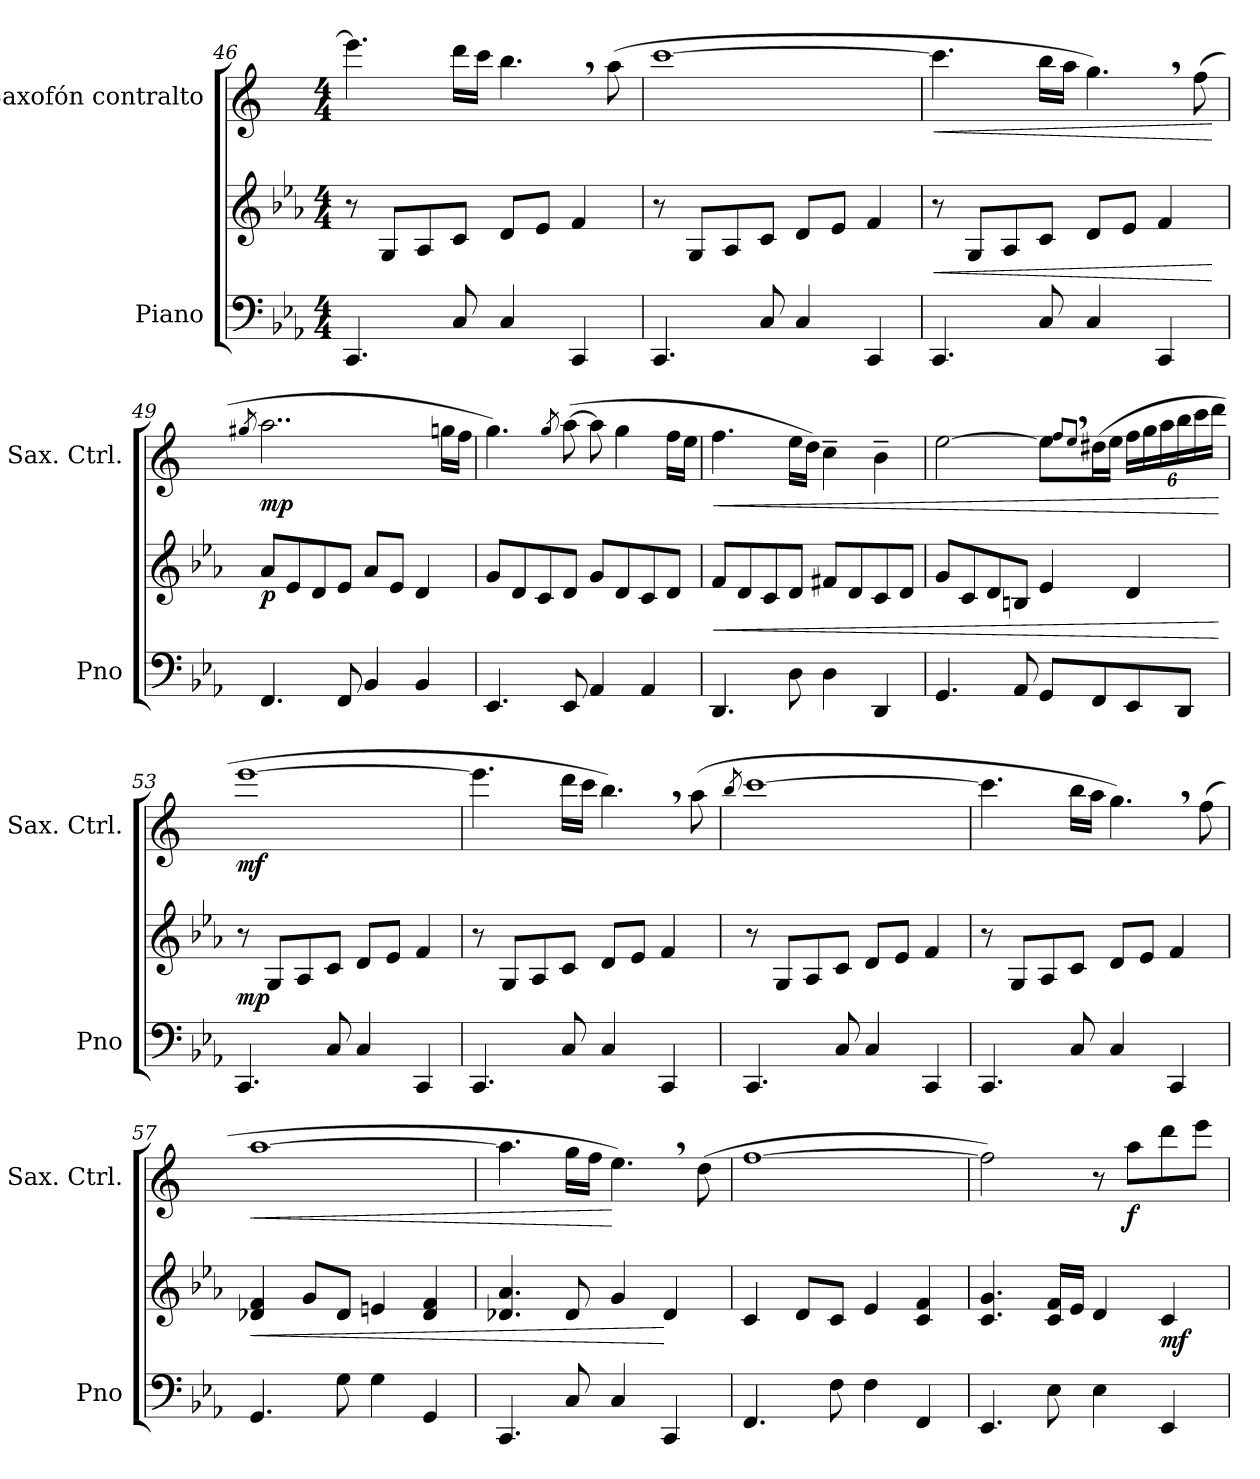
**kern	**kern	**dynam	**kern	**dynam
*part2	*part2	*part2	*part1	*part1
*staff3	*staff2	*staff2/3	*staff1	*staff1
*I"Piano	*	*	*I"Saxofón contralto	*
*I'Pno	*	*	*I'Sax. Ctrl.	*
*clefF4	*clefG2	*	*clefG2	*
*	*	*	*ITrd5c9	*
*k[b-e-a-]	*k[b-e-a-]	*	*k[b-e-a-]	*
*M4/4	*M4/4	*	*M4/4	*
=46	=46	=46	=46	=46
4.CC/	8r	.	4.gg\]	.
.	8G/L	.	.	.
.	8A-/	.	.	.
8C/	8c/J	.	16ff\LL	.
.	.	.	16ee-\JJ	.
4C/	8d/L	.	4.dd,\	.
.	8e-/J	.	.	.
4CC/	4f/	.	.	.
.	.	.	(8cc\	.
=47	=47	=47	=47	=47
4.CC/	8r	.	[1ee-	.
.	8G/L	.	.	.
.	8A-/	.	.	.
8C/	8c/J	.	.	.
4C/	8d/L	.	.	.
.	8e-/J	.	.	.
4CC/	4f/	.	.	.
!!LO:LB:g=z
=48	=48	=48	=48	=48
!	!	!LO:HP:b	!	!LO:HP:b
4.CC/	8r	<	4.ee-\]	<
.	8G/L	.	.	.
.	8A-/	.	.	.
8C/	8c/J	.	16dd\LL	.
.	.	.	16cc\JJ	.
4C/	8d/L	.	4.b-,\)	.
.	8e-/J	.	.	.
4CC/	4f/	.	.	.
.	.	.	(8a-\	.
.	.	[	.	[
=49	=49	=49	=49	=49
.	.	.	8qbn/	.
!	!	!LO:DY:b	!	!LO:DY:b
4.FF/	8a-/L	p	2..cc\	mp
.	8e-/	.	.	.
.	8d/	.	.	.
8FF/	8e-/J	.	.	.
4BB-/	8a-/L	.	.	.
.	8e-/J	.	.	.
4BB-/	4d/	.	.	.
.	.	.	16b-X\LL	.
.	.	.	16a-\JJ	.
=50	=50	=50	=50	=50
4.EE-/	8g/L	.	4.b-\)	.
.	8d/	.	.	.
.	8c/	.	.	.
.	.	.	8qb-/	.
8EE-/	8d/J	.	([8cc\	.
4AA-/	8g/L	.	8cc\]	.
.	8d/	.	4b-\	.
4AA-/	8c/	.	.	.
.	8d/J	.	16a-\LL	.
.	.	.	16g\JJ	.
=51	=51	=51	=51	=51
!	!	!LO:HP:b	!	!LO:HP:b
4.DD/	8f/L	<	4.a-\	<
.	8d/	.	.	.
.	8c/	.	.	.
8D\	8d/J	.	16g\LL	.
.	.	.	16f\JJ)	.
4D\	8f#X/L	.	4e-~\	.
.	8d/	.	.	.
4DD/	8c/	.	4d~\	.
.	8d/J	.	.	.
!!LO:LB:g=z
=52	=52	=52	=52	=52
4.GG/	8g/L	.	[2g\	.
.	8c/	.	.	.
.	8d/	.	.	.
8AA-/	8Bn/J	.	.	.
8GG/L	4e-/	.	8g,\L]	.
.	.	.	8qa-/L	.
.	.	.	8qg/J	.
8FF/	.	.	(16f#X\L	.
.	.	.	16g\JJ	.
*	*	*	*Xbrackettup	*
8EE-/	4d/	.	24a-\LL	.
.	.	.	24b-\	.
.	.	.	24cc\	.
8DD/J	.	.	24dd\	.
.	.	.	24ee-\	.
.	.	.	24ff\JJ	.
.	.	[	.	[
=53	=53	=53	=53	=53
!	!	!LO:DY:b	!	!LO:DY:b
4.CC/	8r	mp	[1gg	mf
.	8G/L	.	.	.
.	8A-/	.	.	.
8C/	8c/J	.	.	.
4C/	8d/L	.	.	.
.	8e-/J	.	.	.
4CC/	4f/	.	.	.
=54	=54	=54	=54	=54
4.CC/	8r	.	4.gg\]	.
.	8G/L	.	.	.
.	8A-/	.	.	.
8C/	8c/J	.	16ff\LL	.
.	.	.	16ee-\JJ	.
4C/	8d/L	.	4.dd,\)	.
.	8e-/J	.	.	.
4CC/	4f/	.	.	.
.	.	.	(8cc\	.
=55	=55	=55	=55	=55
.	.	.	8qdd/	.
4.CC/	8r	.	[1ee-	.
.	8G/L	.	.	.
.	8A-/	.	.	.
8C/	8c/J	.	.	.
4C/	8d/L	.	.	.
.	8e-/J	.	.	.
4CC/	4f/	.	.	.
!!LO:PB:g=z
=56	=56	=56	=56	=56
4.CC/	8r	.	4.ee-\]	.
.	8G/L	.	.	.
.	8A-/	.	.	.
8C/	8c/J	.	16dd\LL	.
.	.	.	16cc\JJ	.
4C/	8d/L	.	4.b-,\)	.
.	8e-/J	.	.	.
4CC/	4f/	.	.	.
.	.	.	(8a-\	.
=57	=57	=57	=57	=57
!	!	!LO:HP:b	!	!LO:HP:b
4.GG/	4d-X/ 4f/	<	[1cc	<
.	8g/L	.	.	.
8G\	8d-/J	.	.	.
4G\	4en/	.	.	.
4GG/	4d-/ 4f/	.	.	.
=58	=58	=58	=58	=58
4.CC/	4.d-X/ 4.a-/	.	4.cc\]	.
8C/	8d-/	.	16b-\LL	.
.	.	.	16a-\JJ	.
4C/	4g/	.	4.g,\)	[
4CC/	4d-/	[	.	.
.	.	.	(8f\	.
=59	=59	=59	=59	=59
4.FF/	4c/	.	[1a-	.
.	8d/L	.	.	.
8F\	8c/J	.	.	.
4F\	4e-/	.	.	.
4FF/	4c/ 4f/	.	.	.
=60	=60	=60	=60	=60
4.EE-/	4.c/ 4.g/	.	2a-\])	.
8E-\	16c/ 16f/LL	.	.	.
.	16e-/JJ	.	.	.
4E-\	4d/	.	8r	.
!	!	!	!	!LO:DY:b
.	.	.	8cc\L	f
!	!	!LO:DY:b	!	!
4EE-/	4c/	mf	8ff\	.
.	.	.	8gg\J	.
=	=	=	=	=
*-	*-	*-	*-	*-
